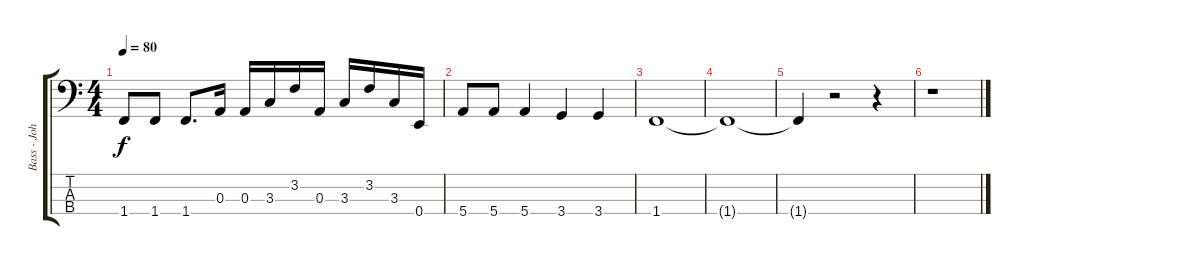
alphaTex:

\track ("Bass - John Paul Jones" "Bass - Joh") {instrument fretlessbass}
\staff {score tabs}
\tuning (G2 D2 A1 E1) {hide}
\ts (4 4)
\tempo 80
\clef f4
\ks c
1.4.8{dy f} 1.4.8 1.4.8{d} 0.3.16 0.3.16 3.3.16 3.2.16 0.3.16 3.3.16 3.2.16 3.3.16 0.4.16 |
5.4.8 5.4.8 5.4.4 3.4.4 3.4.4 |
1.4.1 |
1.4{t}.1 |
1.4{t}.4 r.2 r.4 |
r.1
